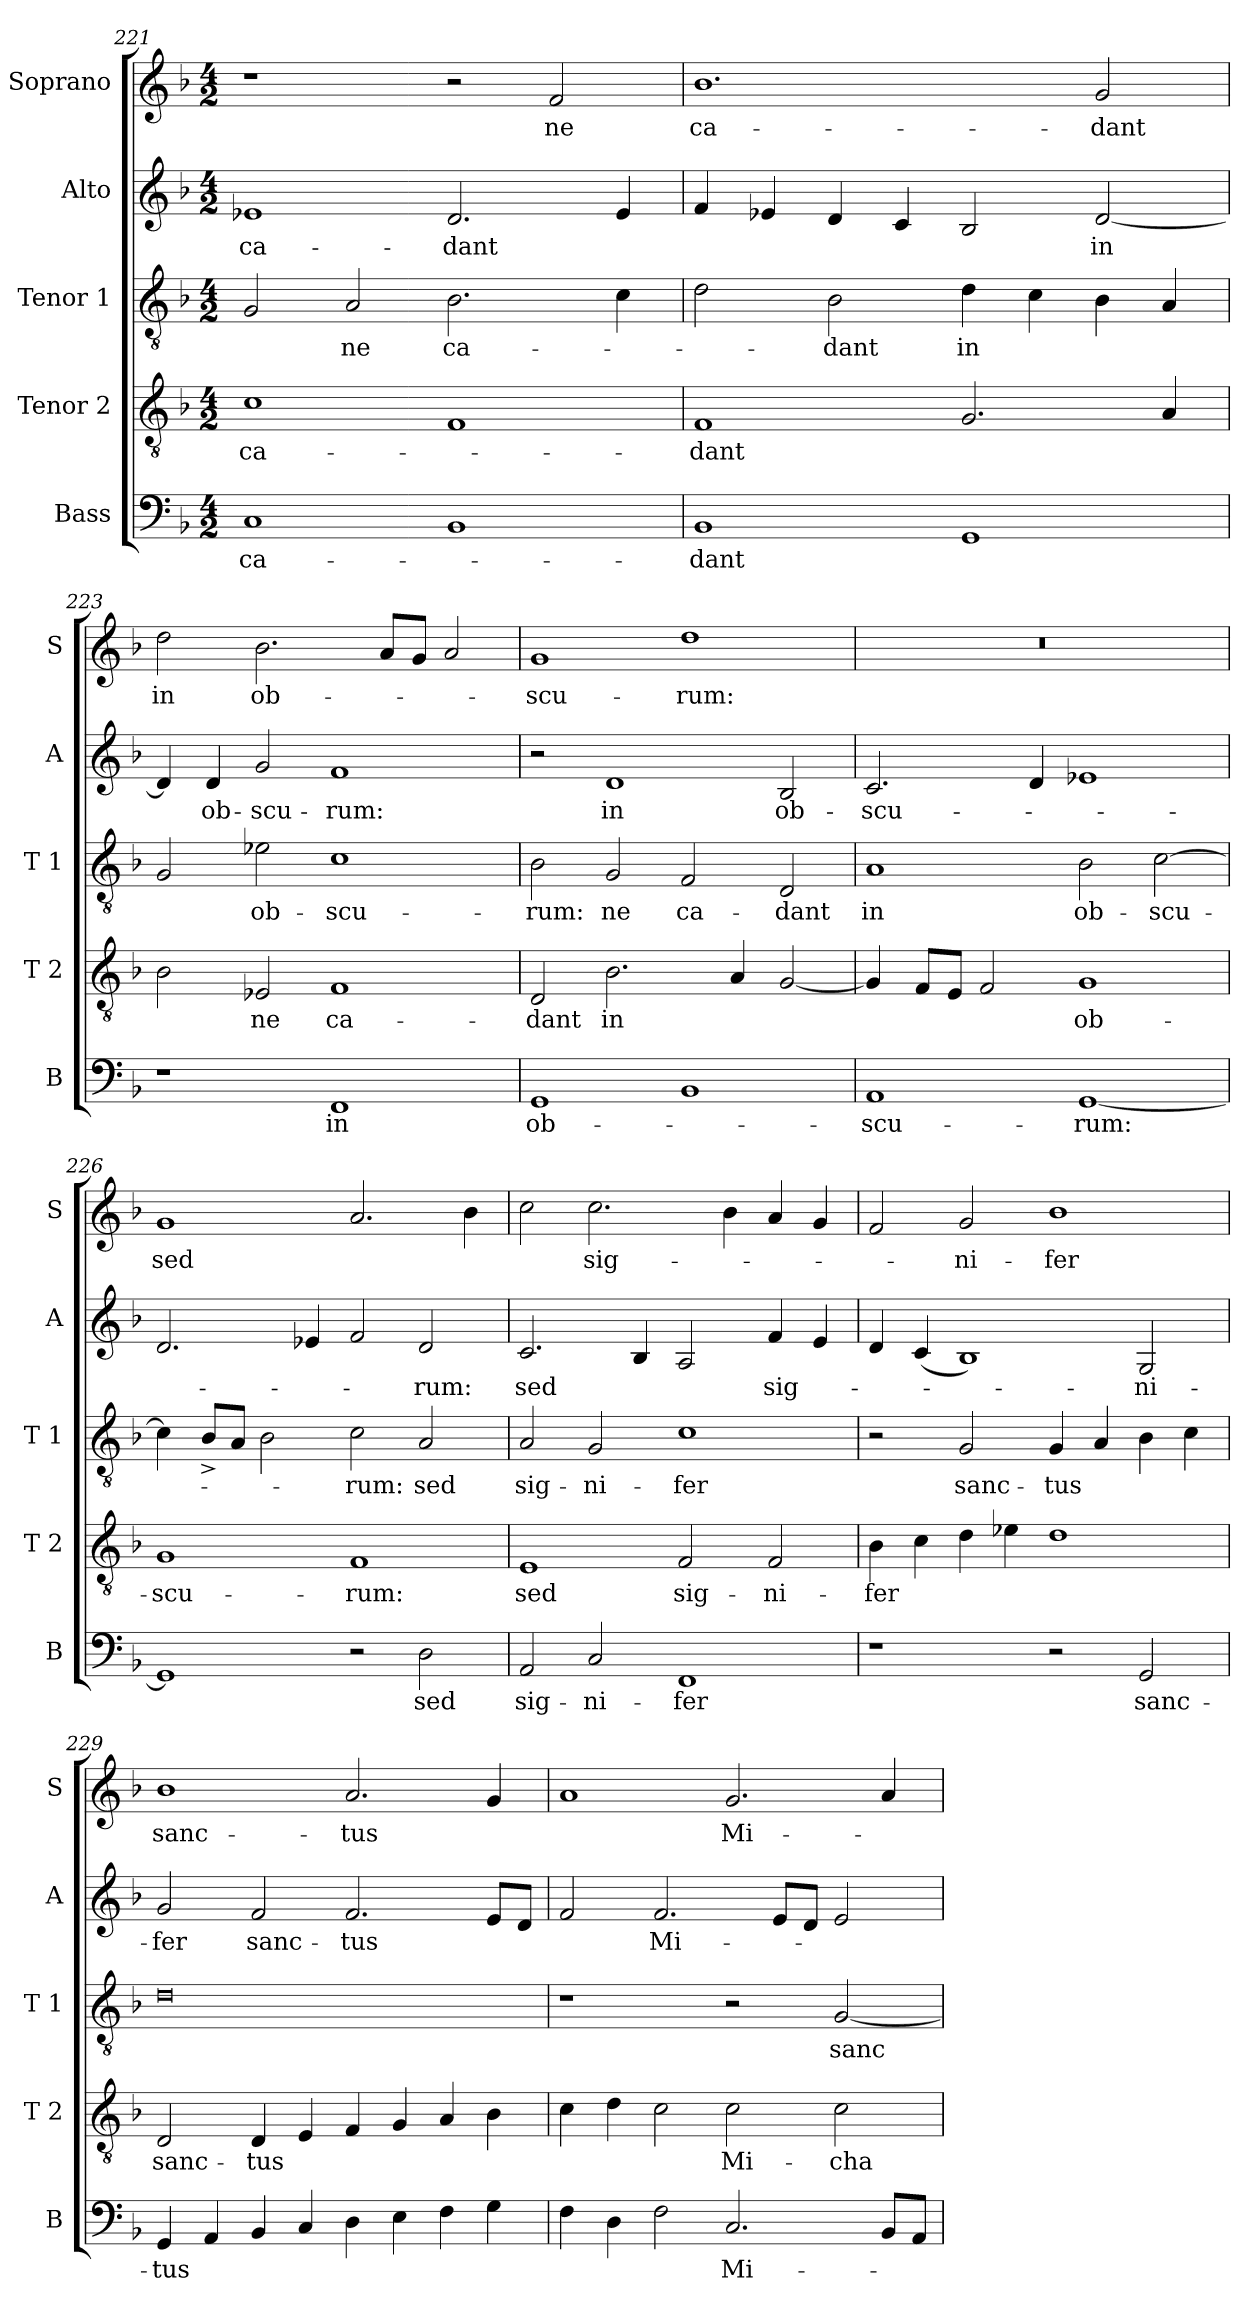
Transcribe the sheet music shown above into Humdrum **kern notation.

**kern	**text	**kern	**text	**kern	**text	**kern	**text	**kern	**text
*part5	*part5	*part4	*part4	*part3	*part3	*part2	*part2	*part1	*part1
*staff5	*staff5	*staff4	*staff4	*staff3	*staff3	*staff2	*staff2	*staff1	*staff1
*I"Bass	*	*I"Tenor 2	*	*I"Tenor 1	*	*I"Alto	*	*I"Soprano	*
*I'B	*	*I'T 2	*	*I'T 1	*	*I'A	*	*I'S	*
*clefF4	*	*clefGv2	*	*clefGv2	*	*clefG2	*	*clefG2	*
*k[b-]	*	*k[b-]	*	*k[b-]	*	*k[b-]	*	*k[b-]	*
*F:	*	*F:	*	*F:	*	*F:	*	*F:	*
*M4/2	*	*M4/2	*	*M4/2	*	*M4/2	*	*M4/2	*
=221	=221	=221	=221	=221	=221	=221	=221	=221	=221
!	!LO:LY:b:cj	!	!LO:LY:b:cj	!	!	!	!LO:LY:b:cj	!	!
1C	ca-	1c	ca-	2G/	.	1e-X	ca-	1r	.
!	!	!	!	!	!LO:LY:b:cj	!	!	!	!
.	.	.	.	2A/	ne	.	.	.	.
!	!	!	!	!	!LO:LY:b:cj	!	!LO:LY:b	!	!
1BB-	.	1F	.	2.B-\	ca-	2.d/	-dant	2r	.
!	!	!	!	!	!	!	!	!	!LO:LY:b:cj
.	.	.	.	.	.	.	.	2f/	ne
.	.	.	.	4c\	.	4e-/	.	.	.
=222	=222	=222	=222	=222	=222	=222	=222	=222	=222
!	!LO:LY:b	!	!LO:LY:b	!	!	!	!	!	!LO:LY:b:cj
1BB-	-dant	1F	-dant	2d\	.	4f/	.	1.b-	ca-
.	.	.	.	.	.	4e-X/	.	.	.
!	!	!	!	!	!LO:LY:b:cj	!	!	!	!
.	.	.	.	2B-\	-dant	4d/	.	.	.
.	.	.	.	.	.	4c/	.	.	.
!	!	!	!	!	!LO:LY:b:cj	!	!	!	!
1GG	.	2.G/	.	4d\	in	2B-/	.	.	.
.	.	.	.	4c\	.	.	.	.	.
!	!	!	!	!	!	!	!LO:LY:b:cj	!	!LO:LY:b:cj
.	.	.	.	4B-\	.	[<2d/	in	2g/	-dant
.	.	4A/	.	4A/	.	.	.	.	.
=223	=223	=223	=223	=223	=223	=223	=223	=223	=223
!	!	!	!	!	!	!	!	!	!LO:LY:b:cj
1r	.	2B-\	.	2G/	.	4d/]	.	2dd\	in
!	!	!	!	!	!	!	!LO:LY:b	!	!
.	.	.	.	.	.	4d/	ob-	.	.
!	!	!	!LO:LY:b:cj	!	!LO:LY:b:cj	!	!LO:LY:b:rj	!	!LO:LY:b:cj
.	.	2E-X/	ne	2e-X\	ob-	2g/	-scu-	2.b-\	ob-
!	!LO:LY:b:cj	!	!LO:LY:b:cj	!	!LO:LY:b:cj	!	!LO:LY:b:cj	!	!
1FF	in	1F	ca-	1c	-scu-	1f	-rum:	.	.
.	.	.	.	.	.	.	.	8a/L	.
.	.	.	.	.	.	.	.	8g/J	.
.	.	.	.	.	.	.	.	2a/	.
=224	=224	=224	=224	=224	=224	=224	=224	=224	=224
!	!LO:LY:b:cj	!	!LO:LY:b:cj	!	!LO:LY:b:cj	!	!	!	!LO:LY:b:cj
1GG	ob-	2D/	-dant	2B-\	-rum:	2r	.	1g	-scu-
!	!	!	!LO:LY:b:cj	!	!LO:LY:b:cj	!	!LO:LY:b:cj	!	!
.	.	2.B-\	in	2G/	ne	1d	in	.	.
!	!	!	!	!	!LO:LY:b:cj	!	!	!	!LO:LY:b:cj
1BB-	.	.	.	2F/	ca-	.	.	1dd	-rum:
.	.	4A/	.	.	.	.	.	.	.
!	!	!	!	!	!LO:LY:b:cj	!	!LO:LY:b:cj	!	!
.	.	[>2G/	.	2D/	-dant	2B-/	ob-	.	.
!!LO:PB:g=z
=225	=225	=225	=225	=225	=225	=225	=225	=225	=225
!	!LO:LY:b:cj	!	!	!	!LO:LY:b:cj	!	!LO:LY:b:cj	!LO:N:vis=1	!
1AA	-scu-	4G/]	.	1A	in	2.c/	-scu-	0r	.
.	.	8F/L	.	.	.	.	.	.	.
.	.	8E/J	.	.	.	.	.	.	.
.	.	2F/	.	.	.	.	.	.	.
.	.	.	.	.	.	4d/	.	.	.
!	!LO:LY:b	!	!LO:LY:b:cj	!	!LO:LY:b:cj	!	!	!	!
[<1GG	-rum:	1G	ob-	2B-\	ob-	1e-X	.	.	.
!	!	!	!	!	!LO:LY:b:cj	!	!	!	!
.	.	.	.	[>2c\	-scu-	.	.	.	.
=226	=226	=226	=226	=226	=226	=226	=226	=226	=226
!	!	!	!LO:LY:b:cj	!	!	!	!	!	!LO:LY:b:cj
1GG]	.	1G	-scu-	4c\]	.	2.d/	.	1g	sed
.	.	.	.	8B-^>/L	.	.	.	.	.
.	.	.	.	8A/J	.	.	.	.	.
.	.	.	.	2B-\	.	.	.	.	.
.	.	.	.	.	.	4e-X/	.	.	.
!	!	!	!LO:LY:b:cj	!	!LO:LY:b:cj	!	!	!	!
2r	.	1F	-rum:	2c\	-rum:	2f/	.	2.a/	.
!	!LO:LY:b:cj	!	!	!	!LO:LY:b:cj	!	!LO:LY:b:cj	!	!
2D\	sed	.	.	2A/	sed	2d/	-rum:	.	.
.	.	.	.	.	.	.	.	4b-\	.
=227	=227	=227	=227	=227	=227	=227	=227	=227	=227
!	!LO:LY:b:cj	!	!LO:LY:b:cj	!	!LO:LY:b:cj	!	!LO:LY:b	!	!
2AA/	sig-	1E	sed	2A/	sig-	2.c/	sed	2cc\	.
!	!LO:LY:b:cj	!	!	!	!LO:LY:b:cj	!	!	!	!LO:LY:b:cj
2C/	-ni-	.	.	2G/	-ni-	.	.	2.cc\	sig-
.	.	.	.	.	.	4B-/	.	.	.
!	!LO:LY:b:cj	!	!LO:LY:b:cj	!	!LO:LY:b:cj	!	!	!	!
1FF	-fer	2F/	sig-	1c	-fer	2A/	.	.	.
.	.	.	.	.	.	.	.	4b-\	.
!	!	!	!LO:LY:b:cj	!	!	!	!LO:LY:b:cj	!	!
.	.	2F/	-ni-	.	.	4f/	sig-	4a/	.
.	.	.	.	.	.	4e/	.	4g/	.
=228	=228	=228	=228	=228	=228	=228	=228	=228	=228
!	!	!	!LO:LY:b:cj	!	!	!	!	!	!
1r	.	4B-\	-fer	2r	.	4d/	.	2f/	.
.	.	4c\	.	.	.	(>4c/	.	.	.
!	!	!	!	!	!LO:LY:b:cj	!	!	!	!LO:LY:b:cj
.	.	4d\	.	2G/	sanc-	1B-)	.	2g/	-ni-
.	.	4e-X\	.	.	.	.	.	.	.
!	!	!	!	!	!LO:LY:b:cj	!	!	!	!LO:LY:b:cj
2r	.	1d	.	4G/	-tus	.	.	1b-	-fer
.	.	.	.	4A/	.	.	.	.	.
!	!LO:LY:b:cj	!	!	!	!	!	!LO:LY:b:cj	!	!
2GG/	sanc-	.	.	4B-\	.	2G/	-ni-	.	.
.	.	.	.	4c\	.	.	.	.	.
=229	=229	=229	=229	=229	=229	=229	=229	=229	=229
!	!LO:LY:b:cj	!	!LO:LY:b:cj	!	!	!	!LO:LY:b:cj	!	!LO:LY:b:cj
4GG/	-tus	2D/	sanc-	0d	.	2g/	-fer	1b-	sanc-
4AA/	.	.	.	.	.	.	.	.	.
!	!	!	!LO:LY:b:cj	!	!	!	!LO:LY:b:cj	!	!
4BB-/	.	4D/	-tus	.	.	2f/	sanc-	.	.
4C/	.	4E/	.	.	.	.	.	.	.
!	!	!	!	!	!	!	!LO:LY:b:cj	!	!LO:LY:b:cj
4D\	.	4F/	.	.	.	2.f/	-tus	2.a/	-tus
4E\	.	4G/	.	.	.	.	.	.	.
4F\	.	4A/	.	.	.	.	.	.	.
4G\	.	4B-\	.	.	.	8e/L	.	4g/	.
.	.	.	.	.	.	8d/J	.	.	.
!!LO:LB:g=z
=230	=230	=230	=230	=230	=230	=230	=230	=230	=230
4F\	.	4c\	.	1r	.	2f/	.	1a	.
4D\	.	4d\	.	.	.	.	.	.	.
!	!	!	!	!	!	!	!LO:LY:b:cj	!	!
2F\	.	2c\	.	.	.	2.f/	Mi-	.	.
!	!LO:LY:b:cj	!	!LO:LY:b:cj	!	!	!	!	!	!LO:LY:b:cj
2.C/	Mi-	2c\	Mi-	2r	.	.	.	2.g/	Mi-
.	.	.	.	.	.	8e/L	.	.	.
.	.	.	.	.	.	8d/J	.	.	.
!	!	!	!LO:LY:b:cj	!	!LO:LY:b:cj	!	!	!	!
.	.	2c\	-cha-	[<2G/	sanc-	2e/	.	.	.
8BB-/L	.	.	.	.	.	.	.	4a/	.
8AA/J	.	.	.	.	.	.	.	.	.
=	=	=	=	=	=	=	=	=	=
*-	*-	*-	*-	*-	*-	*-	*-	*-	*-
